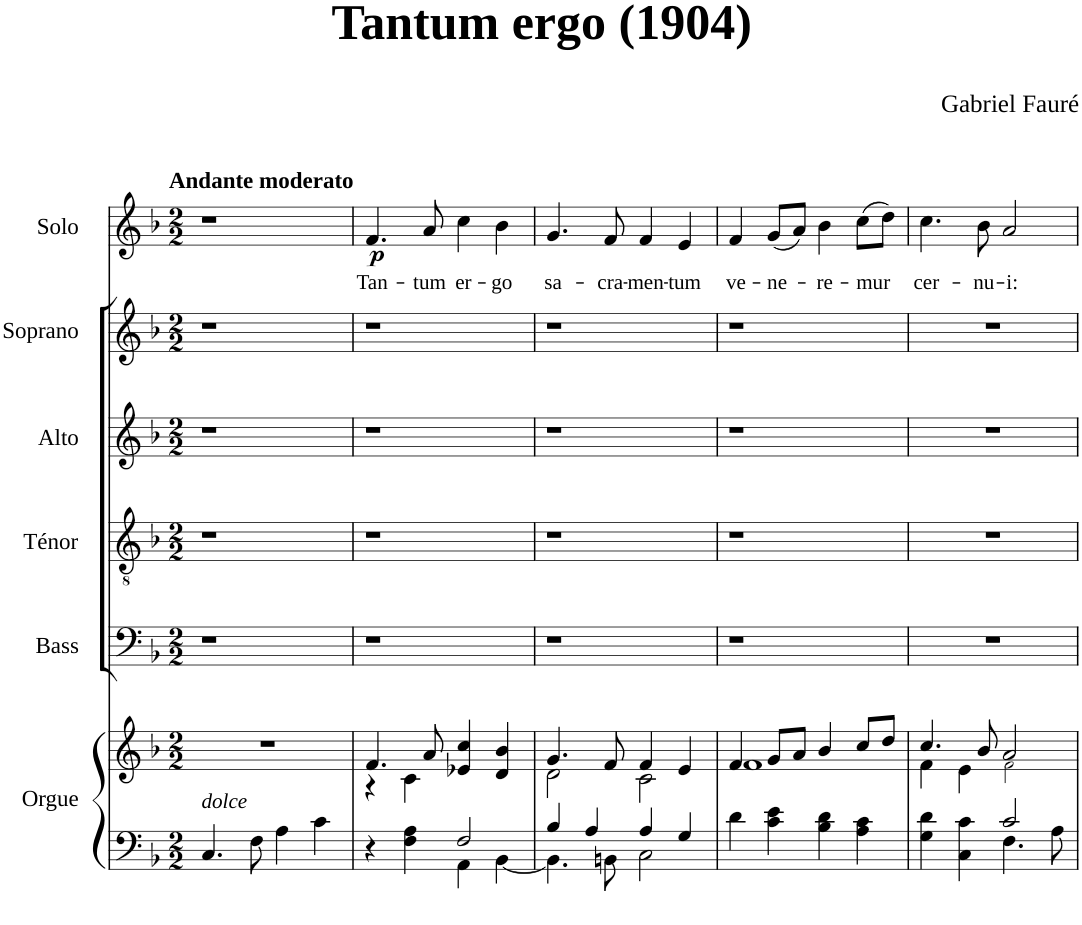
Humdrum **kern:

**kern	**kern	**kern	**kern	**kern	**kern	**kern	**text	**dynam
*part6	*part6	*part5	*part4	*part3	*part2	*part1	*part1	*part1
*staff7	*staff6	*staff5	*staff4	*staff3	*staff2	*staff1	*staff1	*staff1
*I"Orgue	*	*I"Bass	*I"Ténor	*I"Alto	*I"Soprano	*I"Solo	*	*
*I'Org.	*	*I'B.	*I'T.	*I'A.	*I'S.	*I'Solo	*	*
*clefF4	*clefG2	*clefF4	*clefGv2	*clefG2	*clefG2	*clefG2	*	*
*k[b-]	*k[b-]	*k[b-]	*k[b-]	*k[b-]	*k[b-]	*k[b-]	*	*
*F:	*F:	*F:	*F:	*F:	*F:	*F:	*	*
*M2/2	*M2/2	*M2/2	*M2/2	*M2/2	*M2/2	*M2/2	*	*
=1	=1	=1	=1	=1	=1	=1	=1	=1
!	!	!	!	!	!	!LO:TX:a:B:t=Andante moderato	!	!
!LO:TX:a:i:t=dolce	!	!	!	!	!	!	!	!
4.C/	1r	1r	1r	1r	1r	1r	.	.
8F\	.	.	.	.	.	.	.	.
4A\	.	.	.	.	.	.	.	.
4c\	.	.	.	.	.	.	.	.
=2	=2	=2	=2	=2	=2	=2	=2	=2
*^	*^	*	*	*	*	*	*	*
!	!	!	!	!	!	!	!	!	!LO:LY:b	!LO:DY:b
4r	2ryy	4.f/	4r	1r	1r	1r	1r	4.f/	Tan-	p
4F\ 4A\	.	.	4c\	.	.	.	.	.	.	.
!	!	!	!	!	!	!	!	!	!LO:LY:b	!
.	.	8a/	.	.	.	.	.	8a/	-tum	.
!	!	!	!	!	!	!	!	!	!LO:LY:b	!
2F/	4AA\	4e-X/ 4cc/	2ryy	.	.	.	.	4cc\	er-	.
!	!	!	!	!	!	!	!	!	!LO:LY:b	!
.	[4BB-\	4d/ 4b-/	.	.	.	.	.	4b-\	-go	.
=3	=3	=3	=3	=3	=3	=3	=3	=3	=3	=3
!	!	!	!	!	!	!	!	!	!LO:LY:b	!
4B-/	4.BB-\]	4.g/	2d\	1r	1r	1r	1r	4.g/	sa-	.
4A/	.	.	.	.	.	.	.	.	.	.
!	!	!	!	!	!	!	!	!	!LO:LY:b	!
.	8BBn\	8f/	.	.	.	.	.	8f/	-cra-	.
!	!	!	!	!	!	!	!	!	!LO:LY:b	!
4A/	2C\	4f/	2c\	.	.	.	.	4f/	-men-	.
!	!	!	!	!	!	!	!	!	!LO:LY:b	!
4G/	.	4e/	.	.	.	.	.	4e/	-tum	.
*v	*v	*	*	*	*	*	*	*	*	*
=4	=4	=4	=4	=4	=4	=4	=4	=4	=4
!	!	!	!	!	!	!	!	!LO:LY:b	!
4d\	4f/	1f	1r	1r	1r	1r	4f/	ve-	.
!	!	!	!	!	!	!	!	!LO:LY:b	!
4c\ 4e\	8g/L	.	.	.	.	.	(8g/L	-ne-	.
.	8a/J	.	.	.	.	.	8a/J)	.	.
!	!	!	!	!	!	!	!	!LO:LY:b	!
4B-\ 4d\	4b-/	.	.	.	.	.	4b-\	-re-	.
!	!	!	!	!	!	!	!	!LO:LY:b	!
4A\ 4c\	8cc/L	.	.	.	.	.	(8cc\L	-mur	.
.	8dd/J	.	.	.	.	.	8dd\J)	.	.
=5	=5	=5	=5	=5	=5	=5	=5	=5	=5
*^	*	*	*	*	*	*	*	*	*
!	!	!	!	!	!	!	!	!	!LO:LY:b	!
4G\ 4d\	2ryy	4.cc/	4f\	1r	1r	1r	1r	4.cc\	cer-	.
4C\ 4c\	.	.	4e\	.	.	.	.	.	.	.
!	!	!	!	!	!	!	!	!	!LO:LY:b	!
.	.	8b-/	.	.	.	.	.	8b-\	-nu-	.
!	!	!	!	!	!	!	!	!	!LO:LY:b	!
2c/	4.F\	2a/	2f!\	.	.	.	.	2a/	-i:	.
.	8A\	.	.	.	.	.	.	.	.	.
*v	*v	*	*	*	*	*	*	*	*	*
*	*v	*v	*	*	*	*	*	*	*
=	=	=	=	=	=	=	=	=
*-	*-	*-	*-	*-	*-	*-	*-	*-
